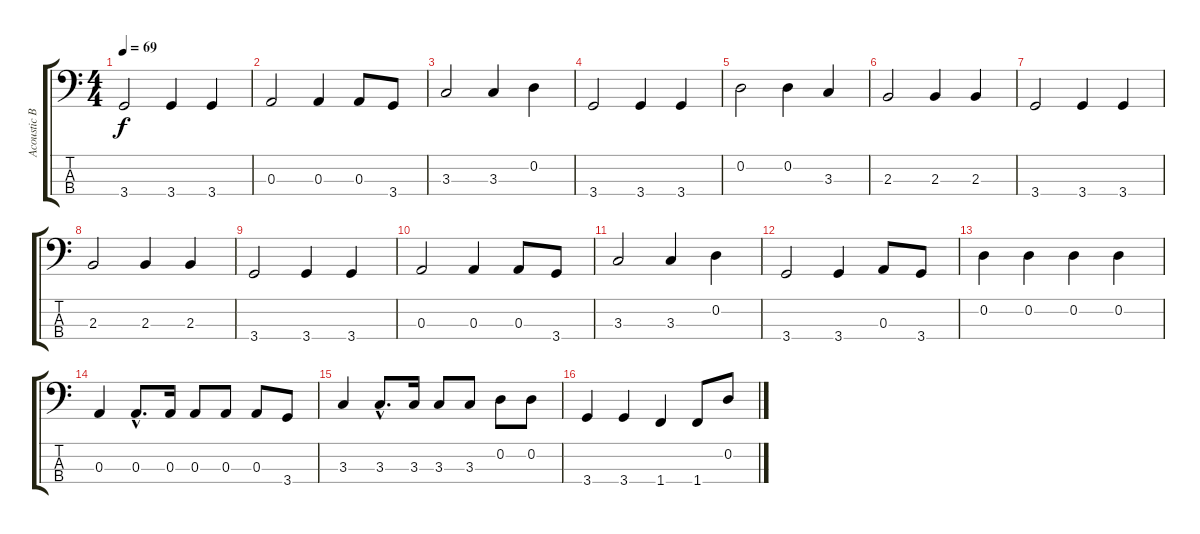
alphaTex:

\track ("Acoustic Bass" "Acoustic B") {instrument acousticbass}
\staff {score tabs}
\tuning (G2 D2 A1 E1) {hide}
\ts (4 4)
\tempo 69
\clef f4
\ks c
3.4.2{dy f} 3.4.4 3.4.4 |
0.3.2 0.3.4 0.3.8 3.4.8 |
3.3.2 3.3.4 0.2.4 |
3.4.2 3.4.4 3.4.4 |
0.2.2 0.2.4 3.3.4 |
2.3.2 2.3.4 2.3.4 |
3.4.2 3.4.4 3.4.4 |
2.3.2 2.3.4 2.3.4 |
3.4.2 3.4.4 3.4.4 |
0.3.2 0.3.4 0.3.8 3.4.8 |
3.3.2 3.3.4 0.2.4 |
3.4.2 3.4.4 0.3.8 3.4.8 |
0.2.4 0.2.4 0.2.4 0.2.4 |
0.3.4 0.3{hac}.8{d} 0.3.16 0.3.8 0.3.8 0.3.8 3.4.8 |
3.3.4 3.3{hac}.8{d} 3.3.16 3.3.8 3.3.8 0.2.8 0.2.8 |
3.4.4 3.4.4 1.4.4 1.4.8 0.2.8
